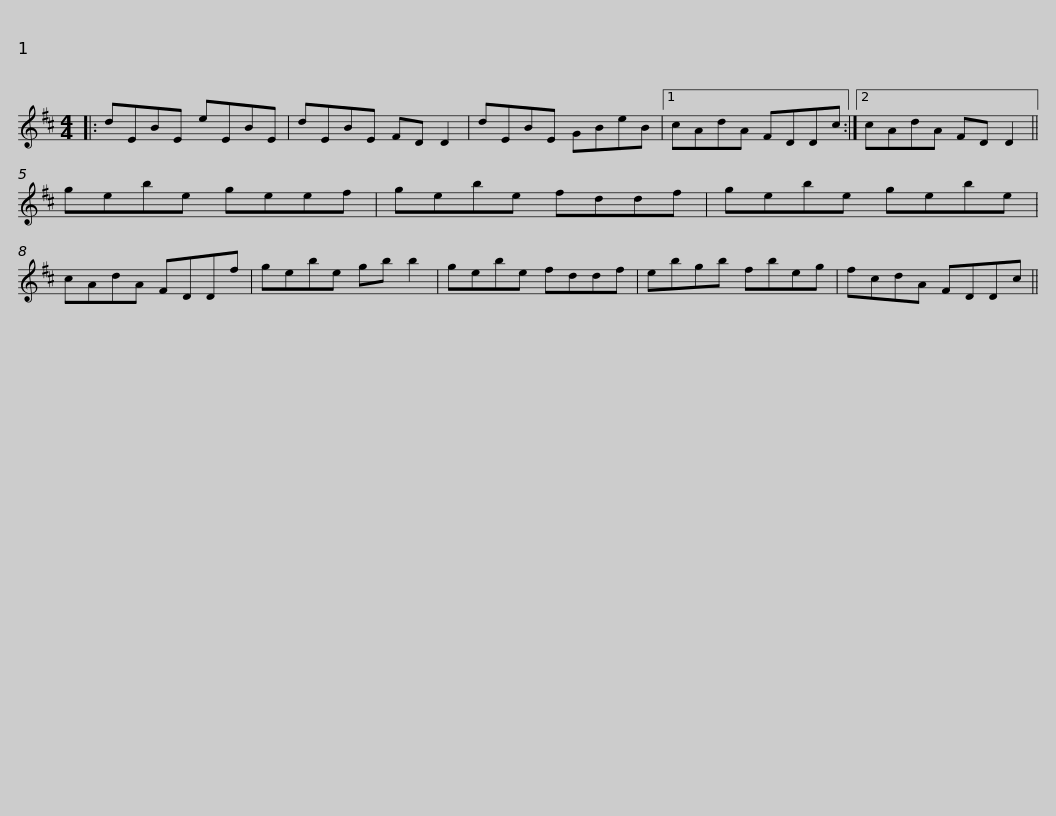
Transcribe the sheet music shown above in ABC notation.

X:1
L:1/8
M:4/4
I:linebreak $
K:D
V:1 treble
V:1
|: dEBE eEBE | dEBE FD D2 | dEBE GBeB |1 cAdA FDDc :|2 cAdA FD D2 ||$ %5
 gebe geef | gebe fddf | gebe gebe | cAdA FDDf | gebe gb b2 |$ %10
 gebe fddf | ebgb fbeg | fcdA FDDc || %13
